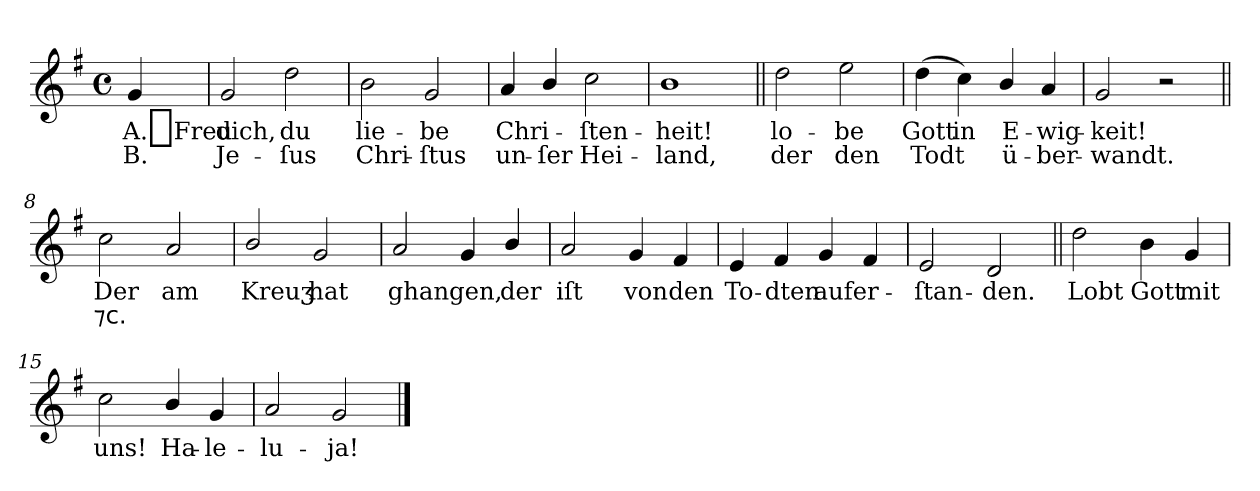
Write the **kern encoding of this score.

**kern	**text	**text
*part1	*part1	*part1
*staff1	*staff1	*staff1
*k[f#]	*	*
*G:	*	*
*M4/4	*	*
*met(c)	*	*
=	=	=
4g	A._Freu	B.
=1	=1	=1
2g	dich,	Je-
2dd	du	-ſus
=2	=2	=2
2b	lie-	Chri-
2g	-be	-ſtus
=3	=3	=3
4a	Chri-	un-
4b/	.	-ſer
2cc	-ſten-	Hei-
=4	=4	=4
1b	-heit!	-land,
=5||	=5||	=5||
2dd	lo-	der
2ee	-be	den
=6	=6	=6
(4dd	Gott	Todt
4cc)	in	.
4b/	E-	ü-
4a	-wig-	-ber-
=7	=7	=7
2g	-keit!	-wandt.
2r	.	.
=8||	=8||	=8||
2cc	Der	⁊c.
2a	am	.
=9	=9	=9
2b/	Kreuʒ	.
2g	hat	.
=10	=10	=10
2a	ghangen,	.
4g	.	.
4b/	der	.
=11	=11	=11
2a	iſt	.
4g	von	.
4f#	den	.
=12	=12	=12
4e	To-	.
4f#	-dten	.
4g	aufer-	.
4f#	.	.
=13	=13	=13
2e	-ſtan-	.
2d	-den.	.
=14||	=14||	=14||
2dd	Lobt	.
4b	Gott	.
4g	mit	.
=15	=15	=15
2cc	uns!	.
4b/	Ha-	.
4g	-le-	.
=16	=16	=16
2a	-lu-	.
2g	-ja!	.
==	==	==
*-	*-	*-
